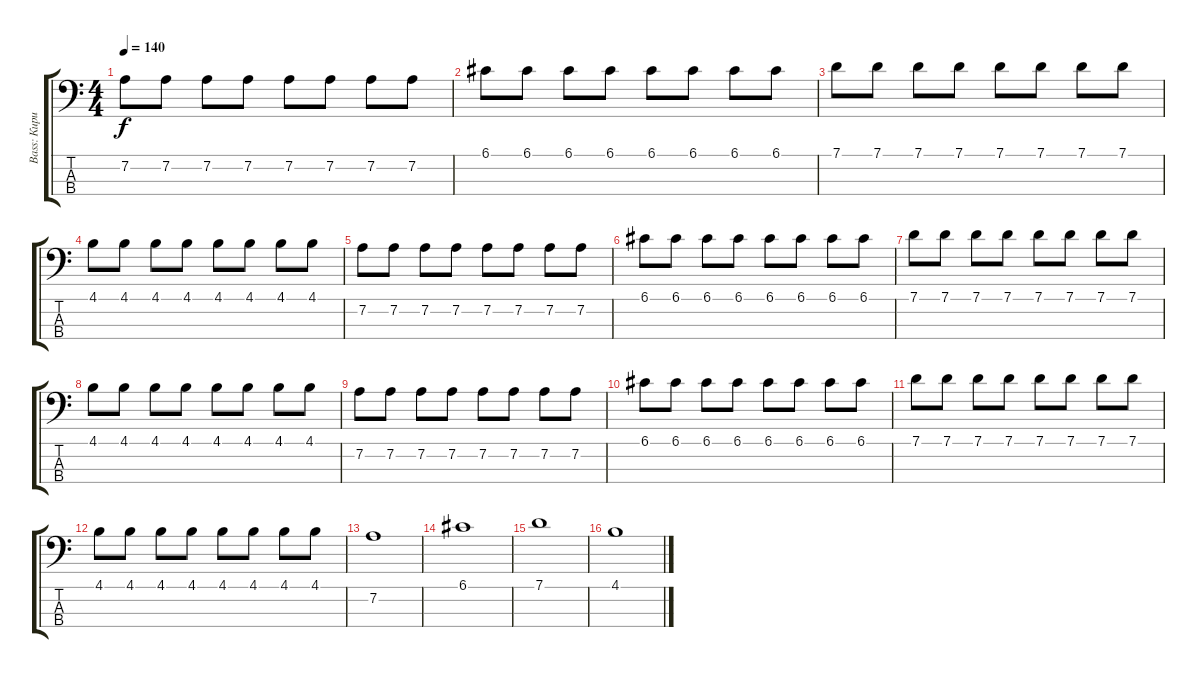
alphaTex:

\track ("Bass: Кирилл" "Bass: Кири") {instrument electricbasspick}
\staff {score tabs}
\tuning (G2 D2 A1 E1) {hide}
\ts (4 4)
\tempo 140
\clef f4
\ks c
7.2.8{dy f} 7.2.8 7.2.8 7.2.8 7.2.8 7.2.8 7.2.8 7.2.8 |
6.1.8 6.1.8 6.1.8 6.1.8 6.1.8 6.1.8 6.1.8 6.1.8 |
7.1.8 7.1.8 7.1.8 7.1.8 7.1.8 7.1.8 7.1.8 7.1.8 |
4.1.8 4.1.8 4.1.8 4.1.8 4.1.8 4.1.8 4.1.8 4.1.8 |
7.2.8 7.2.8 7.2.8 7.2.8 7.2.8 7.2.8 7.2.8 7.2.8 |
6.1.8 6.1.8 6.1.8 6.1.8 6.1.8 6.1.8 6.1.8 6.1.8 |
7.1.8 7.1.8 7.1.8 7.1.8 7.1.8 7.1.8 7.1.8 7.1.8 |
4.1.8 4.1.8 4.1.8 4.1.8 4.1.8 4.1.8 4.1.8 4.1.8 |
7.2.8 7.2.8 7.2.8 7.2.8 7.2.8 7.2.8 7.2.8 7.2.8 |
6.1.8 6.1.8 6.1.8 6.1.8 6.1.8 6.1.8 6.1.8 6.1.8 |
7.1.8 7.1.8 7.1.8 7.1.8 7.1.8 7.1.8 7.1.8 7.1.8 |
4.1.8 4.1.8 4.1.8 4.1.8 4.1.8 4.1.8 4.1.8 4.1.8 |
7.2.1 |
6.1.1 |
7.1.1 |
4.1.1
